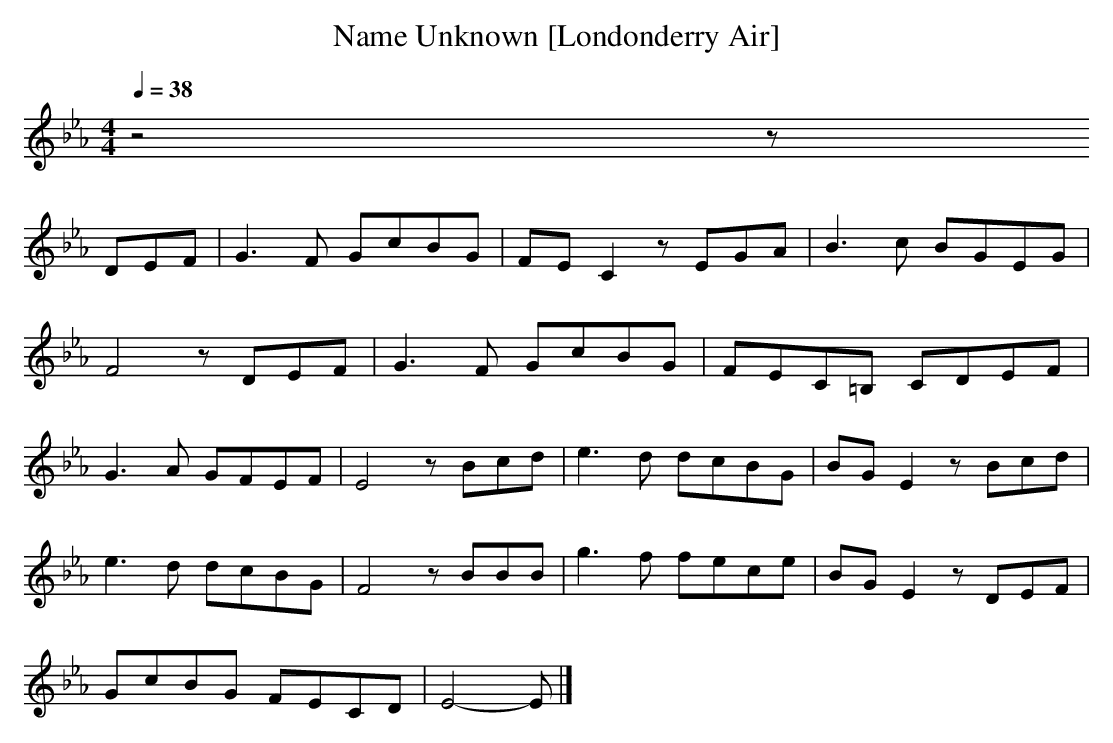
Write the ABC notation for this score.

X:1
T: Name Unknown [Londonderry Air]
M: 4/4
L: 1/8
Q: 1/4=38
K: Eb % 3 flats
V: 1
z4 z
DEF | G3F GcBG | FE C2 zEGA | B3c BGEG |
F4 zDEF | G3F GcBG | FEC=B, CDEF |
G3A GFEF | E4 zBcd | e3d dcBG | BG E2 zBcd |
e3d dcBG | F4 zBBB | g3f fece | BG E2 zDEF |
GcBG FECD | E4-E |]
